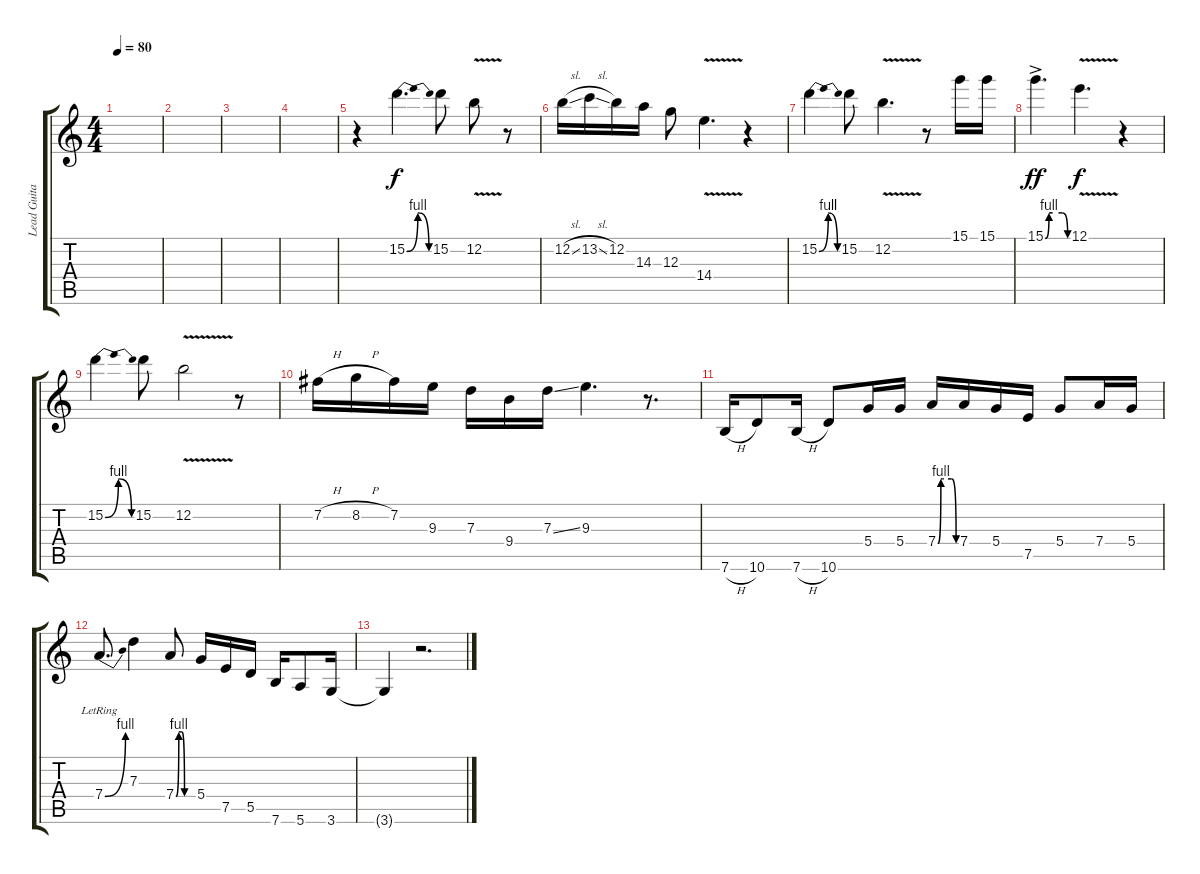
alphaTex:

\track ("Lead Guitar" "Lead Guita") {instrument distortionguitar}
\staff {score tabs}
\tuning (E4 B3 G3 D3 A2 E2) {hide}
\ts (4 4)
\tempo 80
\clef g2
\ks c
|
|
|
|
r.4 15.2{be (bendrelease 0 0 10 4 30 4 60 0)}.4{d} 15.2.8 12.2{v}.8 r.8 |
12.2{sl}.16 13.2{sl}.16 12.2.16 14.3.16 12.3.8 14.4{v}.4{d} r.4 |
15.2{be (bendrelease 0 0 10 4 40 4 60 0)}.4 15.2.8 12.2{v}.4{d} r.8 15.1.16 15.1.16 |
15.1{be (custom 0 0 10 4 20 4 45 4 60 0) ac}.4{d dy ff} 12.1{v}.4{d dy f} r.4 |
15.2{be (bendrelease 0 0 10 4 40 4 60 0)}.4 15.2.8 12.2{v}.2 r.8 |
7.2{h}.16 8.2{h}.16 7.2.16 9.3.16 7.3.16 9.4.16 7.3{ss}.16 9.3.4{d} r.8{d} |
7.6{h}.16 10.6.8 7.6{h}.16 10.6.8 5.4.16 5.4.16 7.4{be (custom 0 0 10 4 15 4 20 4 45 4 60 0)}.16 7.4.16 5.4.16 7.5.16 5.4.8 7.4.16 5.4.16 |
7.4{be (bend 0 0 60 4) lr}.8{d} 7.3.4 7.4{be (custom 0 0 10 4 20 4 30 0 60 0)}.8 5.4.16 7.5.16 5.5.16 7.6.16 5.6.8 3.6.16 |
3.6{t}.4 r.2{d}
